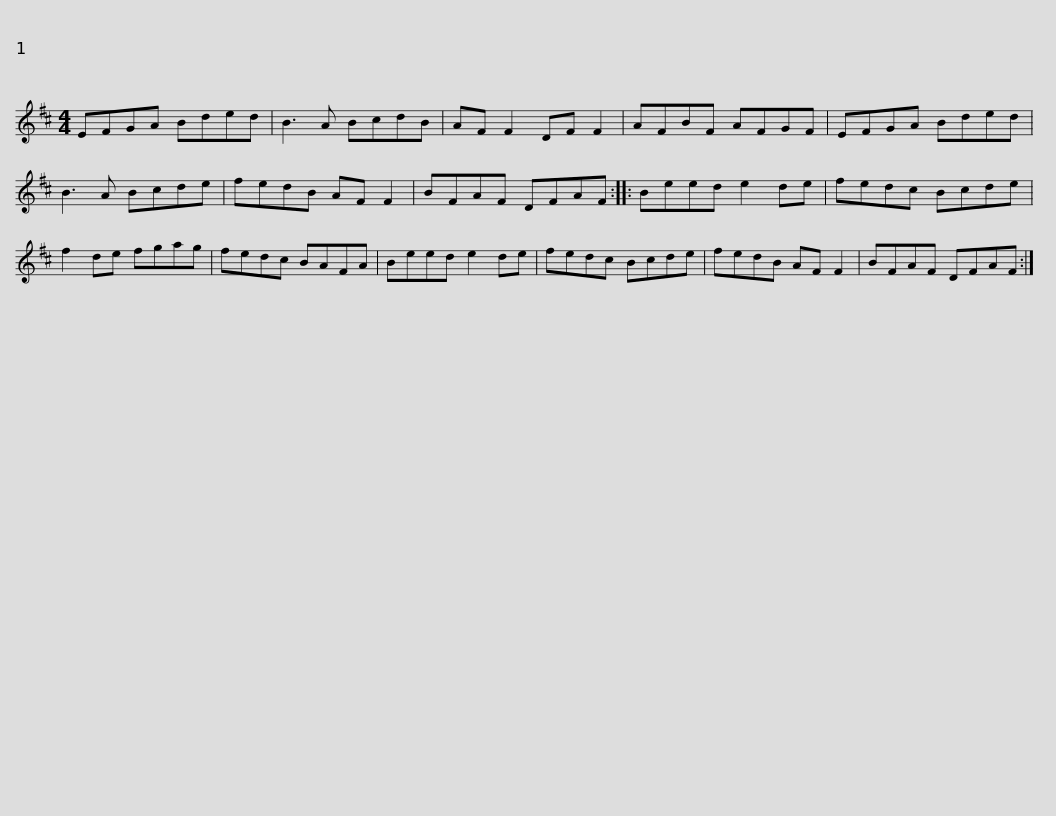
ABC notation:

X:1
L:1/8
M:4/4
I:linebreak $
K:D
V:1 treble
V:1
 EFGA Bded | B3 A BcdB | AF F2 DF F2 | AFBF AFGF | EFGA Bded | %5
 B3 A Bcde |$ fedB AF F2 | BFAF DFAF :: Beed e2 de | fedc Bcde | %10
 f2 de fgag |$ fedc BAFA | Beed e2 de | fedc Bcde | fedB AF F2 | %15
 BFAF DFAF :| %16
